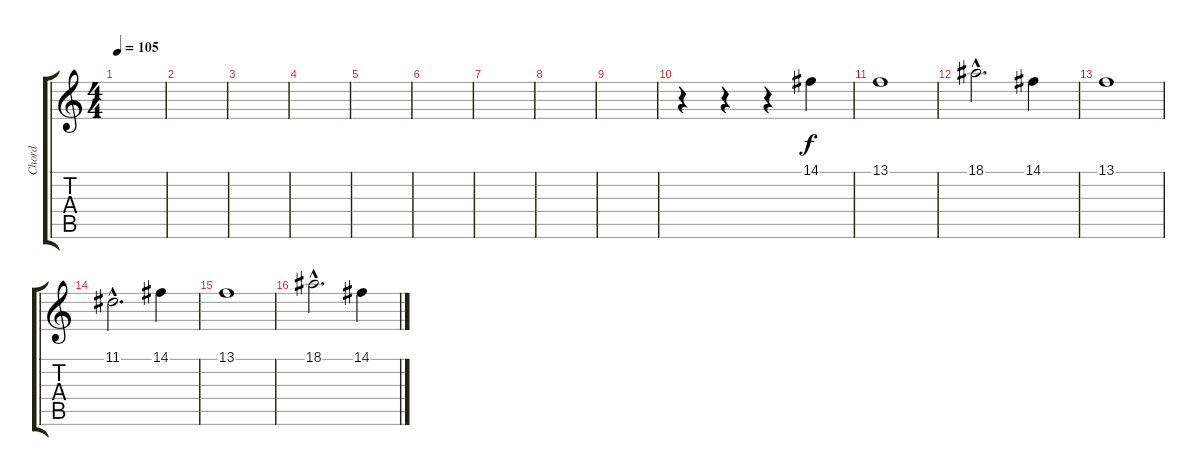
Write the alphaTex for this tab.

\track ("Chord" "Chord") {instrument lead1square}
\staff {score tabs}
\tuning (E4 B3 G3 D3 A2 E2) {hide}
\ts (4 4)
\tempo 105
\clef g2
\ks c
|
|
|
|
|
|
|
|
|
r.4 r.4 r.4 14.1.4 |
13.1.1 |
18.1{hac}.2{d} 14.1.4 |
13.1.1 |
11.1{hac}.2{d} 14.1.4 |
13.1.1 |
18.1{hac}.2{d} 14.1.4
